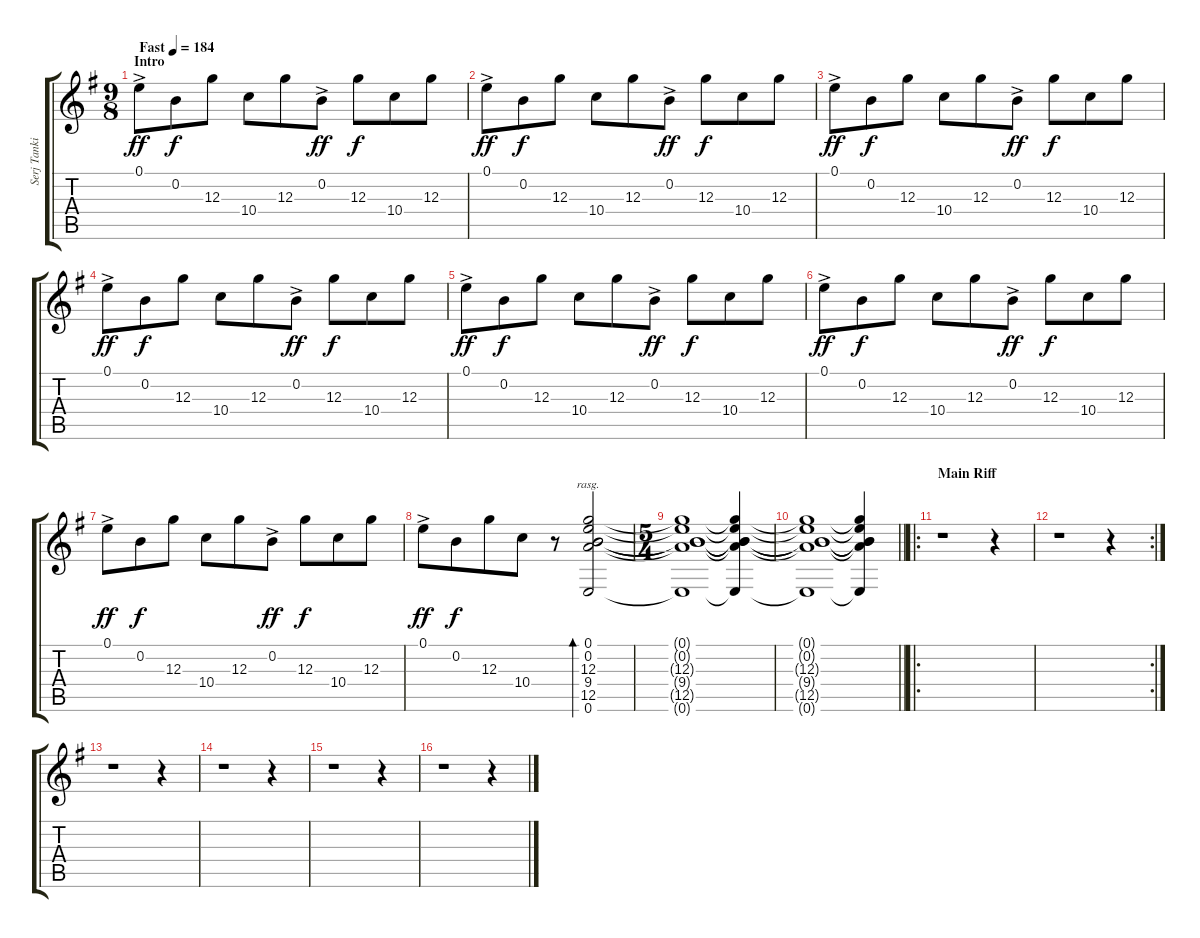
\track ("Serj Tankian [Guitar 1]" "Serj Tanki") {instrument acousticguitarsteel}
\staff {score tabs}
\tuning (E4 B3 G3 D3 A2 E2) {hide}
\ts (9 8)
\section ("" "Intro")
\tempo (184 "Fast")
\clef g2
\ks eminor
0.1{ac}.8{dy ff instrument acousticguitarsteel} 0.2.8{dy f} 12.3.8 10.4.8 12.3.8 0.2{ac}.8{dy ff} 12.3.8{dy f} 10.4.8 12.3.8 |
0.1{ac}.8{dy ff} 0.2.8{dy f} 12.3.8 10.4.8 12.3.8 0.2{ac}.8{dy ff} 12.3.8{dy f} 10.4.8 12.3.8 |
0.1{ac}.8{dy ff} 0.2.8{dy f} 12.3.8 10.4.8 12.3.8 0.2{ac}.8{dy ff} 12.3.8{dy f} 10.4.8 12.3.8 |
0.1{ac}.8{dy ff} 0.2.8{dy f} 12.3.8 10.4.8 12.3.8 0.2{ac}.8{dy ff} 12.3.8{dy f} 10.4.8 12.3.8 |
0.1{ac}.8{dy ff} 0.2.8{dy f} 12.3.8 10.4.8 12.3.8 0.2{ac}.8{dy ff} 12.3.8{dy f} 10.4.8 12.3.8 |
0.1{ac}.8{dy ff} 0.2.8{dy f} 12.3.8 10.4.8 12.3.8 0.2{ac}.8{dy ff} 12.3.8{dy f} 10.4.8 12.3.8 |
0.1{ac}.8{dy ff} 0.2.8{dy f} 12.3.8 10.4.8 12.3.8 0.2{ac}.8{dy ff} 12.3.8{dy f} 10.4.8 12.3.8 |
0.1{ac}.8{dy ff} 0.2.8{dy f} 12.3.8{beam merge} 10.4.8 r.8 (0.1 0.2 12.3 9.4 12.5 0.6).2{bd 480 rasg ii} |
\ts (5 4)
(0.1{t} 0.2{t} 12.3{t} 9.4{t} 12.5{t} 0.6{t}).1 (0.1{t} 0.2{t} 12.3{t} 9.4{t} 12.5{t} 0.6{t}).4 |
\barLineRight lightlight
(0.1{t} 0.2{t} 12.3{t} 9.4{t} 12.5{t} 0.6{t}).1 (0.1{t} 0.2{t} 12.3{t} 9.4{t} 12.5{t} 0.6{t}).4 |
\ro
\section ("" "Main Riff")
r.1 r.4 |
\rc 2
r.1 r.4 |
r.1 r.4 |
r.1 r.4 |
r.1 r.4 |
r.1 r.4
